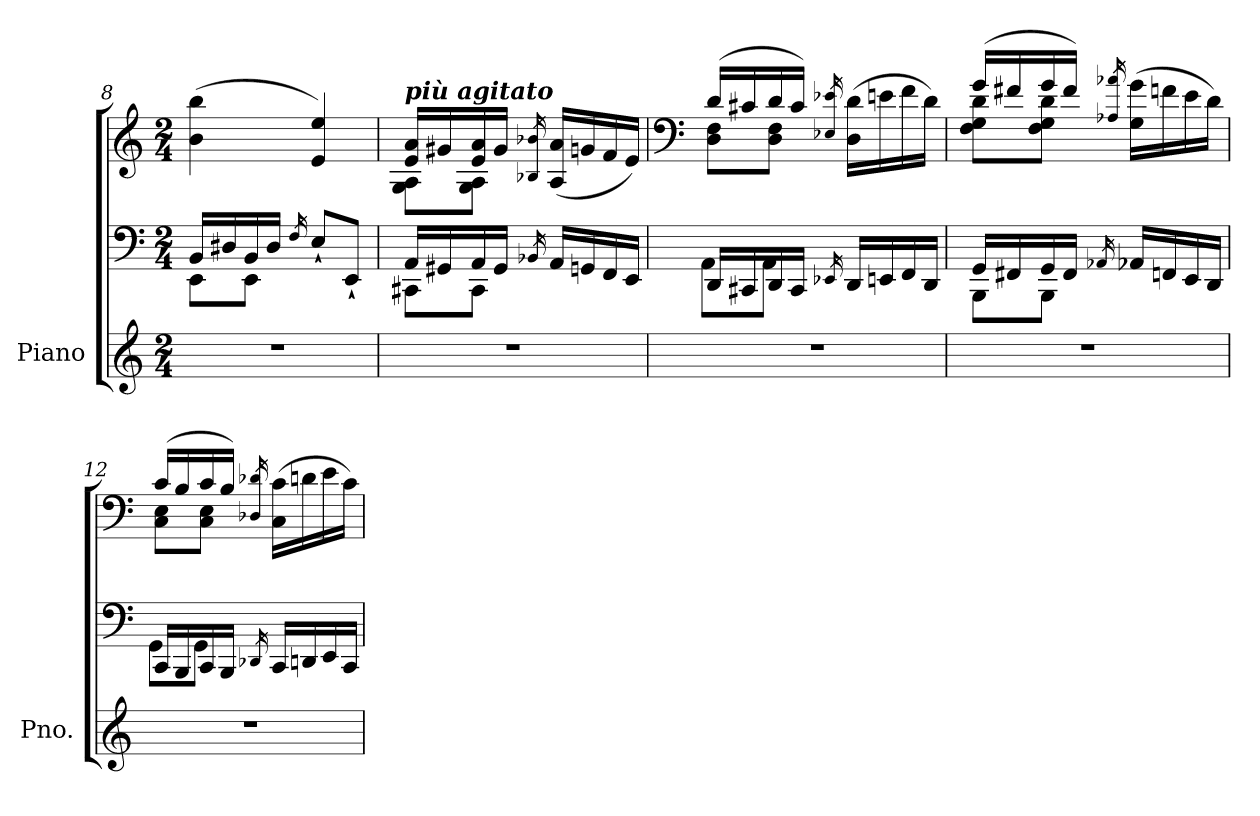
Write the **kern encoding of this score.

**kern	**kern	**kern
*part1	*part1	*part1
*staff3	*staff2	*staff1
*I"Piano	*	*
*I'Pno.	*	*
*clefG2	*clefF4	*clefG2
*k[]	*k[]	*k[]
*M2/4	*M2/4	*M2/4
=8	=8	=8
*	*^	*
2r	16BB/LL	8EE\L	(>4b\ 4bb\
.	16D#X/	.	.
.	16BB/	8EE\J	.
.	16D#/JJ	.	.
.	16qF/	.	.
.	8E`/L	4ryy	4e/ 4ee/)
.	8EE`/J	.	.
=9	=9	=9	=9
*	*	*	*^
!	!	!	!LO:TX:a:Bi:t=più agitato	!
2r	16AA/LL	8CC#X\L	16e/ 16a/LL	8G\ 8A\L
.	16GG#X/	.	16g#X/	.
.	16AA/	8CC#\J	16e/ 16a/	8G\ 8A\J
.	16GG#/JJ	.	16g#/JJ	.
.	16qBB-X/	.	16qB-X/ 16qb-X/	.
.	16AA/LL	4ryy	(<16A/ 16a/LL	4ryy
.	16GGn/	.	16gn/	.
.	16FF/	.	16f/	.
.	16EE/JJ	.	16e/JJ)	.
!!LO:LB:g=z	!!
=10	=10	=10	=10	=10
*	*	*	*clefF4	*
2r	16DD/LL	8AA\L	(>16d/LL	8D\ 8F\L
.	16CC#X/	.	16c#X/	.
.	16DD/	8AA\J	16d/	8D\ 8F\J
.	16CC#/JJ	.	16c#/JJ)	.
.	16qEE-X/	.	16qE-X/ 16qe-X/	.
.	16DD/LL	4ryy	(<16D\ 16d\LL	4ryy
.	16EEn/	.	16en\	.
.	16FF/	.	16f\	.
.	16DD/JJ	.	16d\JJ)	.
=11	=11	=11	=11	=11
2r	16GG/LL	8BBB\L	(>16g/LL	8F\ 8G\ 8d\L
.	16FF#X/	.	16f#X/	.
.	16GG/	8BBB\J	16g/	8F\ 8G\ 8d\J
.	16FF#/JJ	.	16f#/JJ)	.
.	16qAA-X/	.	16qA-X/ 16qa-X/	.
.	16AA-/LL	4ryy	(<16G\ 16g\LL	4ryy
.	16FFn/	.	16fn\	.
.	16EE/	.	16e\	.
.	16DD/JJ	.	16d\JJ)	.
=12	=12	=12	=12	=12
2r	16CC/LL	8GG\L	(>16c/LL	8C\ 8E\L
.	16BBB/	.	16B/	.
.	16CC/	8GG\J	16c/	8C\ 8E\J
.	16BBB/JJ	.	16B/JJ)	.
.	16qDD-X/	.	16qD-X/ 16qd-X/	.
.	16CC/LL	4ryy	(<16C\ 16c\LL	4ryy
.	16DDn/	.	16dn\	.
.	16EE/	.	16e\	.
.	16CC/JJ	.	16c\JJ)	.
*	*v	*v	*	*
*	*	*v	*v
=	=	=
*-	*-	*-
